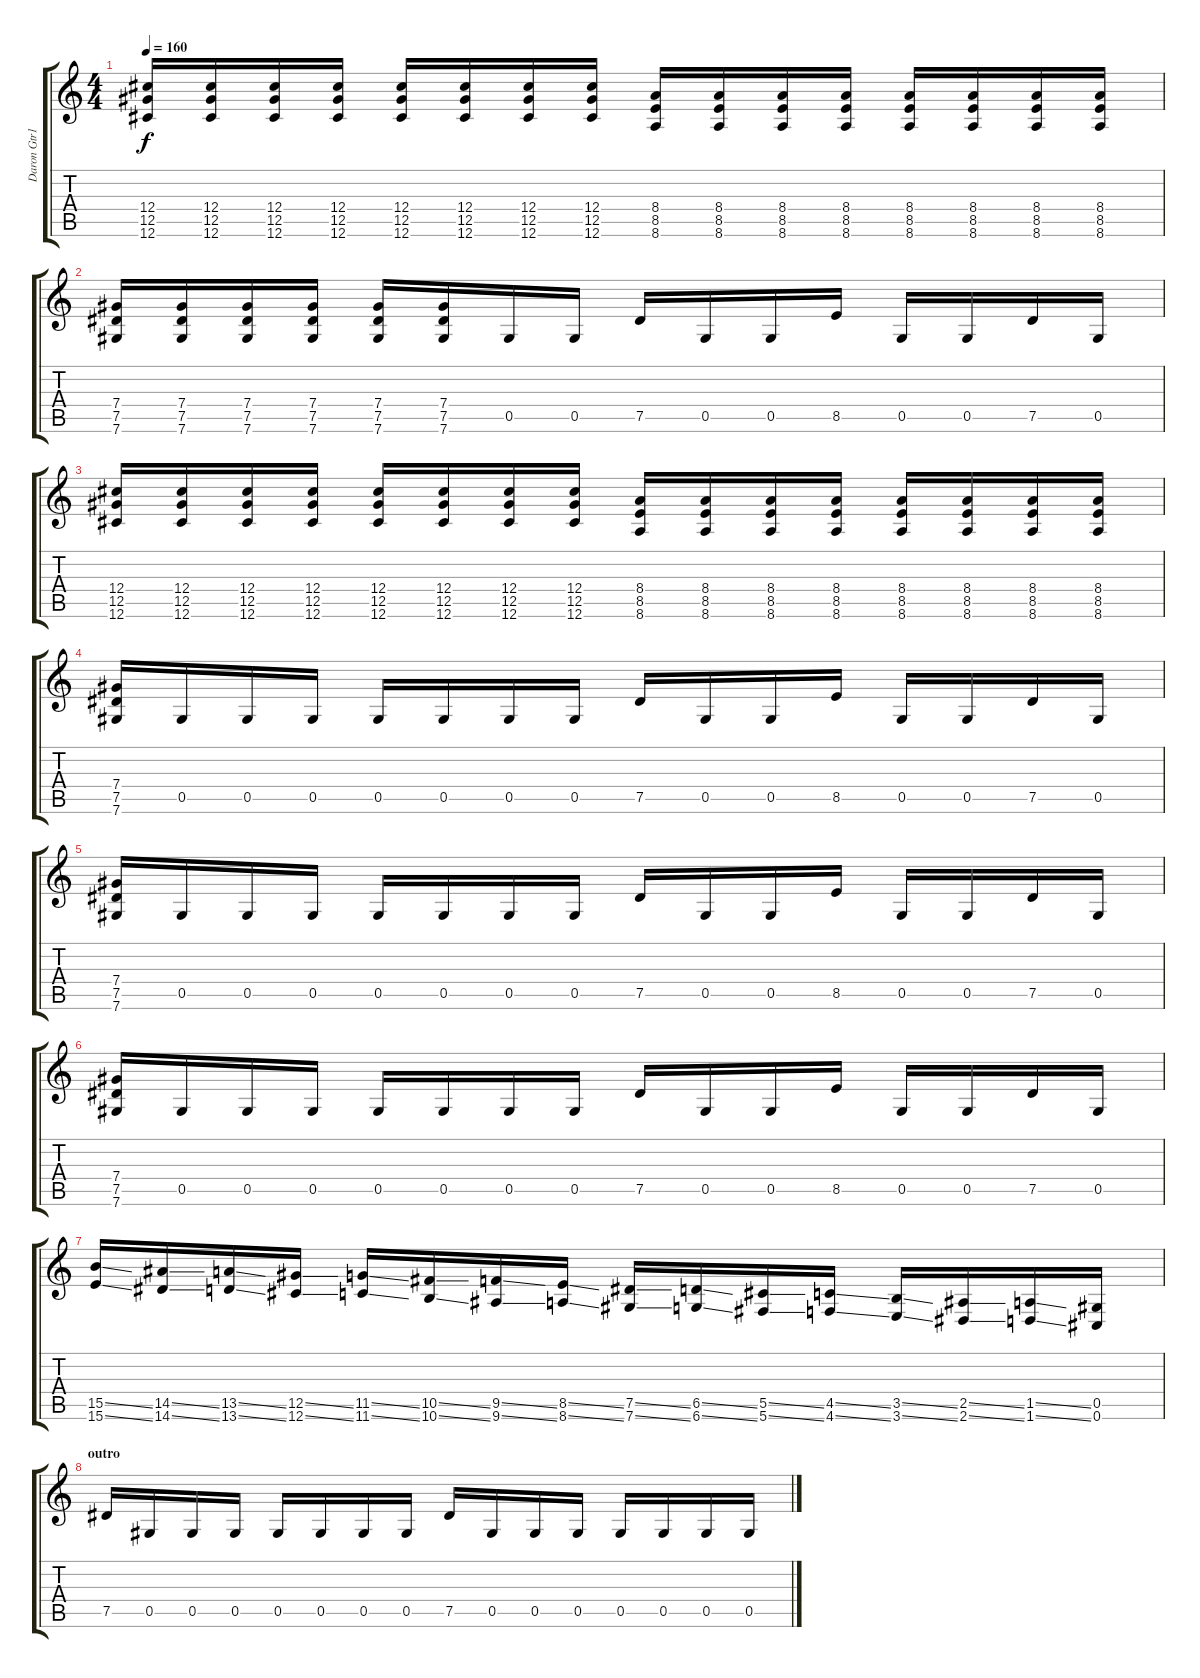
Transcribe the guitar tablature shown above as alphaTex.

\track ("Daron Gtr1" "Daron Gtr1") {instrument distortionguitar}
\staff {score tabs}
\tuning (Eb4 Bb3 Gb3 Db3 Ab2 Db2) {hide}
\ts (4 4)
\tempo 160
\clef g2
\ks c
(12.4 12.5 12.6).16{dy f} (12.4 12.5 12.6).16 (12.4 12.5 12.6).16 (12.4 12.5 12.6).16 (12.4 12.5 12.6).16 (12.4 12.5 12.6).16 (12.4 12.5 12.6).16 (12.4 12.5 12.6).16 (8.4 8.5 8.6).16 (8.4 8.5 8.6).16 (8.4 8.5 8.6).16 (8.4 8.5 8.6).16 (8.4 8.5 8.6).16 (8.4 8.5 8.6).16 (8.4 8.5 8.6).16 (8.4 8.5 8.6).16 |
(7.4 7.5 7.6).16 (7.4 7.5 7.6).16 (7.4 7.5 7.6).16 (7.4 7.5 7.6).16 (7.4 7.5 7.6).16 (7.4 7.5 7.6).16 0.5.16 0.5.16 7.5.16 0.5.16 0.5.16 8.5.16 0.5.16 0.5.16 7.5.16 0.5.16 |
(12.4 12.5 12.6).16 (12.4 12.5 12.6).16 (12.4 12.5 12.6).16 (12.4 12.5 12.6).16 (12.4 12.5 12.6).16 (12.4 12.5 12.6).16 (12.4 12.5 12.6).16 (12.4 12.5 12.6).16 (8.4 8.5 8.6).16 (8.4 8.5 8.6).16 (8.4 8.5 8.6).16 (8.4 8.5 8.6).16 (8.4 8.5 8.6).16 (8.4 8.5 8.6).16 (8.4 8.5 8.6).16 (8.4 8.5 8.6).16 |
(7.4 7.5 7.6).16{balance 0} 0.5.16{balance 8} 0.5.16 0.5.16 0.5.16 0.5.16 0.5.16 0.5.16 7.5.16 0.5.16 0.5.16 8.5.16 0.5.16 0.5.16 7.5.16 0.5.16 |
(7.4 7.5 7.6).16{balance 0} 0.5.16{balance 8} 0.5.16 0.5.16 0.5.16 0.5.16 0.5.16 0.5.16 7.5.16 0.5.16 0.5.16 8.5.16 0.5.16 0.5.16 7.5.16 0.5.16 |
(7.4 7.5 7.6).16{balance 0} 0.5.16{balance 8} 0.5.16 0.5.16 0.5.16 0.5.16 0.5.16 0.5.16 7.5.16 0.5.16 0.5.16 8.5.16 0.5.16 0.5.16 7.5.16 0.5.16 |
(15.5{ss} 15.6{ss}).16 (14.5{ss} 14.6{ss}).16 (13.5{ss} 13.6{ss}).16 (12.5{ss} 12.6{ss}).16 (11.5{ss} 11.6{ss}).16 (10.5{ss} 10.6{ss}).16 (9.5{ss} 9.6{ss}).16 (8.5{ss} 8.6{ss}).16 (7.5{ss} 7.6{ss}).16 (6.5{ss} 6.6{ss}).16 (5.5{ss} 5.6{ss}).16 (4.5{ss} 4.6{ss}).16 (3.5{ss} 3.6{ss}).16 (2.5{ss} 2.6{ss}).16 (1.5{ss} 1.6{ss}).16 (0.5 0.6).16 |
\section ("" "outro")
7.5.16 0.5.16 0.5.16 0.5.16 0.5.16 0.5.16 0.5.16 0.5.16 7.5.16 0.5.16 0.5.16 0.5.16 0.5.16 0.5.16 0.5.16 0.5.16
